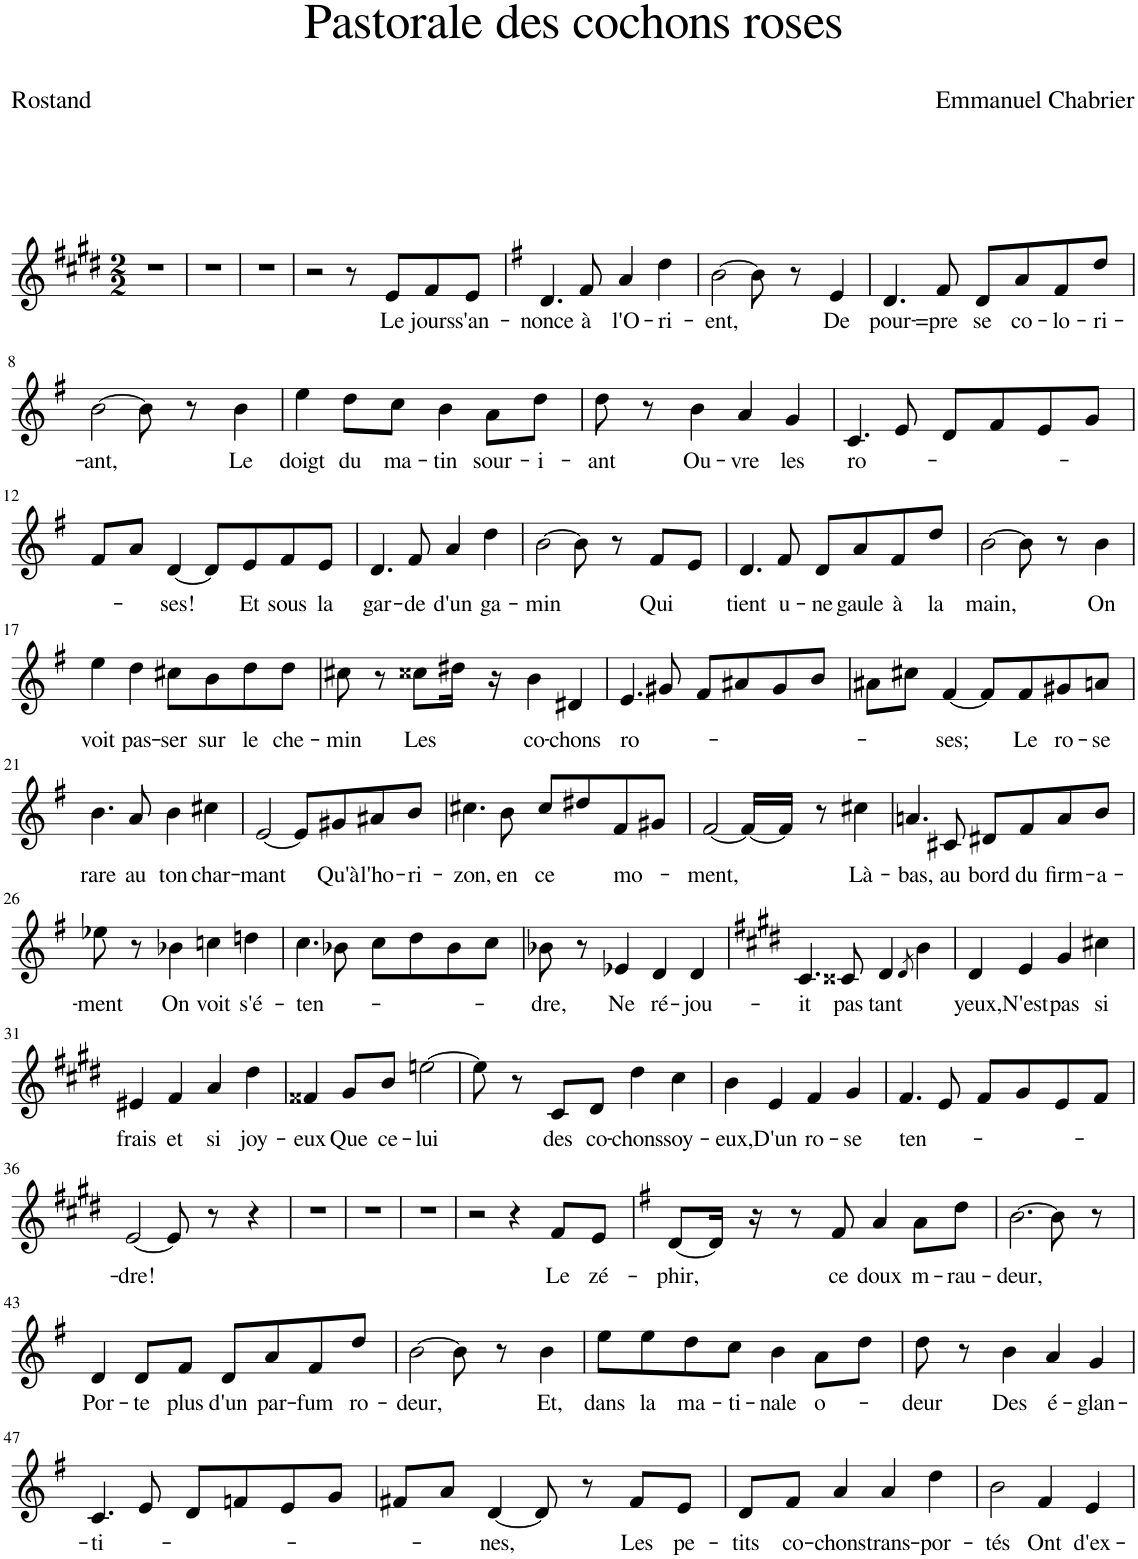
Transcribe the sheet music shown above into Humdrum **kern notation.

**kern	**text
*part1	*part1
*staff1	*staff1
*I"Piano	*
*I'Pno	*
*clefG2	*
*k[f#c#g#d#]	*
*M2/2	*
=1	=1
1r	.
=2	=2
1r	.
=3	=3
1r	.
=4	=4
2r	.
8r	.
!	!LO:LY:b
8e/L	Le
!	!LO:LY:b
8f#/	jours
!	!LO:LY:b
8e/J	s'an-
=5	=5
*k[f#]	*
!	!LO:LY:b
4.d/	-nonce
!	!LO:LY:b
8f#/	à
!	!LO:LY:b
4a/	l'O-
!	!LO:LY:b
4dd\	-ri-
=6	=6
!	!LO:LY:b
[2b\	-ent,
8b\]	.
8r	.
!	!LO:LY:b
4e/	De
=7	=7
!	!LO:LY:b
4.d/	pour-
!	!LO:LY:b
8f#/	=pre
!	!LO:LY:b
8d/L	se
!	!LO:LY:b
8a/	co-
!	!LO:LY:b
8f#/	-lo-
!	!LO:LY:b
8dd/J	-ri-
!!LO:LB:g=z
=8	=8
!	!LO:LY:b
[2b\	-ant,
8b\]	.
8r	.
!	!LO:LY:b
4b\	Le
=9	=9
!	!LO:LY:b
4ee\	doigt
!	!LO:LY:b
8dd\L	du
!	!LO:LY:b
8cc\J	ma-
!	!LO:LY:b
4b\	-tin
!	!LO:LY:b
8a\L	sour-
!	!LO:LY:b
8dd\J	-i-
=10	=10
!	!LO:LY:b
8dd\	-ant
8r	.
!	!LO:LY:b
4b\	Ou-
!	!LO:LY:b
4a/	-vre
!	!LO:LY:b
4g/	les
=11	=11
!	!LO:LY:b
4.c/	ro-
8e/	.
8d/L	.
8f#/	.
8e/	.
8g/J	.
!!LO:LB:g=z
=12	=12
8f#/L	.
8a/J	.
!	!LO:LY:b
[4d/	-ses!
8d/L]	.
!	!LO:LY:b
8e/	Et
!	!LO:LY:b
8f#/	sous
!	!LO:LY:b
8e/J	la
=13	=13
!	!LO:LY:b
4.d/	gar-
!	!LO:LY:b
8f#/	-de
!	!LO:LY:b
4a/	d'un
!	!LO:LY:b
4dd\	ga-
=14	=14
!	!LO:LY:b
[2b\	-min
8b\]	.
8r	.
!	!LO:LY:b
8f#/L	Qui
8e/J	.
=15	=15
!	!LO:LY:b
4.d/	tient
!	!LO:LY:b
8f#/	u-
!	!LO:LY:b
8d/L	-ne
!	!LO:LY:b
8a/	gaule
!	!LO:LY:b
8f#/	à
!	!LO:LY:b
8dd/J	la
=16	=16
!	!LO:LY:b
[2b\	main,
8b\]	.
8r	.
!	!LO:LY:b
4b\	On
!!LO:LB:g=z
=17	=17
!	!LO:LY:b
4ee\	voit
!	!LO:LY:b
4dd\	pas-
!	!LO:LY:b
8cc#X\L	-ser
!	!LO:LY:b
8b\	sur
!	!LO:LY:b
8dd\	le
!	!LO:LY:b
8dd\J	che-
=18	=18
!	!LO:LY:b
8cc#X\	-min
8r	.
!	!LO:LY:b
8cc##X\L	Les
16dd#X\Jk	.
16r	.
!	!LO:LY:b
4b\	co-
!	!LO:LY:b
4d#X/	-chons
=19	=19
!	!LO:LY:b
4.e/	ro-
8g#X/	.
8f#/L	.
8a#X/	.
8g#/	.
8b/J	.
=20	=20
8a#X\L	.
8cc#X\J	.
!	!LO:LY:b
[4f#/	-ses;
8f#/L]	.
!	!LO:LY:b
8f#/	Le
!	!LO:LY:b
8g#X/	ro-
!	!LO:LY:b
8an/J	-se
!!LO:LB:g=z
=21	=21
!	!LO:LY:b
4.b\	rare
!	!LO:LY:b
8a/	au
!	!LO:LY:b
4b\	ton
!	!LO:LY:b
4cc#X\	char-
=22	=22
!	!LO:LY:b
[2e/	-mant
8e/L]	.
!	!LO:LY:b
8g#X/	Qu'à
!	!LO:LY:b
8a#X/	l'ho-
!	!LO:LY:b
8b/J	-ri-
=23	=23
!	!LO:LY:b
4.cc#X\	-zon,
!	!LO:LY:b
8b\	en
!	!LO:LY:b
8cc#/L	ce
8dd#X/	.
!	!LO:LY:b
8f#/	mo-
8g#X/J	.
=24	=24
!	!LO:LY:b
[2f#/	-ment,
16f#/LL_	.
16f#/JJ]	.
8r	.
!	!LO:LY:b
4cc#X\	Là-
=25	=25
!	!LO:LY:b
4.an/	-bas,
!	!LO:LY:b
8c#X/	au
!	!LO:LY:b
8d#X/L	bord
!	!LO:LY:b
8f#/	du
!	!LO:LY:b
8a/	firm-
!	!LO:LY:b
8b/J	-a-
!!LO:LB:g=z
=26	=26
!	!LO:LY:b
8ee-X\	-ment
8r	.
!	!LO:LY:b
4b-X\	On
!	!LO:LY:b
4ccn\	voit
!	!LO:LY:b
4ddn\	s'é-
=27	=27
!	!LO:LY:b
4.cc\	-ten-
8b-X\	.
8cc\L	.
8dd\	.
8b-\	.
8cc\J	.
=28	=28
!	!LO:LY:b
8b-X\	-dre,
8r	.
!	!LO:LY:b
4e-X/	Ne
!	!LO:LY:b
4d/	ré-
!	!LO:LY:b
4d/	-jou-
=29	=29
*k[f#c#g#d#]	*
!	!LO:LY:b
4.c#/	-it
!	!LO:LY:b
8c##X/	pas
!	!LO:LY:b
4d#/	tant
8qd#/	.
4b\	.
=30	=30
!	!LO:LY:b
4d#/	yeux,
!	!LO:LY:b
4e/	N'est
!	!LO:LY:b
4g#/	pas
!	!LO:LY:b
4cc#X\	si
!!LO:LB:g=z
=31	=31
!	!LO:LY:b
4e#X/	frais
!	!LO:LY:b
4f#/	et
!	!LO:LY:b
4a/	si
!	!LO:LY:b
4dd#\	joy-
=32	=32
!	!LO:LY:b
4f##X/	-eux
!	!LO:LY:b
8g#/L	Que
!	!LO:LY:b
8b/J	ce-
!	!LO:LY:b
[2een\	-lui
=33	=33
8ee\]	.
8r	.
!	!LO:LY:b
8c#/L	des
!	!LO:LY:b
8d#/J	co-
!	!LO:LY:b
4dd#\	-chons
!	!LO:LY:b
4cc#\	soy-
=34	=34
!	!LO:LY:b
4b\	-eux,
!	!LO:LY:b
4e/	D'un
!	!LO:LY:b
4f#/	ro-
!	!LO:LY:b
4g#/	-se
=35	=35
!	!LO:LY:b
4.f#/	ten-
8e/	.
8f#/L	.
8g#/	.
8e/	.
8f#/J	.
!!LO:LB:g=z
=36	=36
!	!LO:LY:b
[2e/	-dre!
8e/]	.
8r	.
4r	.
=37	=37
1r	.
=38	=38
1r	.
=39	=39
1r	.
=40	=40
2r	.
4r	.
!	!LO:LY:b
8f#/L	Le
!	!LO:LY:b
8e/J	-zé-
=41	=41
*k[f#]	*
!	!LO:LY:b
[8d/L	-phir,
16d/Jk]	.
16r	.
8r	.
!	!LO:LY:b
8f#/	ce
!	!LO:LY:b
4a/	doux
!	!LO:LY:b
8a\L	m-
!	!LO:LY:b
8dd\J	-rau-
=42	=42
!	!LO:LY:b
[2.b\	-deur,
8b\]	.
8r	.
!!LO:LB:g=z
=43	=43
!	!LO:LY:b
4d/	Por-
!	!LO:LY:b
8d/L	-te
!	!LO:LY:b
8f#/J	plus
!	!LO:LY:b
8d/L	d'un
!	!LO:LY:b
8a/	par-
!	!LO:LY:b
8f#/	-fum
!	!LO:LY:b
8dd/J	ro-
=44	=44
!	!LO:LY:b
[2b\	-deur,
8b\]	.
8r	.
!	!LO:LY:b
4b\	Et,
=45	=45
!	!LO:LY:b
8ee\L	dans
!	!LO:LY:b
8ee\	la
!	!LO:LY:b
8dd\	ma-
!	!LO:LY:b
8cc\J	-ti-
!	!LO:LY:b
4b\	-nale
!	!LO:LY:b
8a\L	o-
8dd\J	.
=46	=46
!	!LO:LY:b
8dd\	-deur
8r	.
!	!LO:LY:b
4b\	Des
!	!LO:LY:b
4a/	é-
!	!LO:LY:b
4g/	-glan-
!!LO:LB:g=z
=47	=47
!	!LO:LY:b
4.c/	-ti-
8e/	.
8d/L	.
8fn/	.
8e/	.
8g/J	.
=48	=48
8f#X/L	.
8a/J	.
!	!LO:LY:b
[4d/	-nes,
8d/]	.
8r	.
!	!LO:LY:b
8f#/L	Les
!	!LO:LY:b
8e/J	pe-
=49	=49
!	!LO:LY:b
8d/L	-tits
!	!LO:LY:b
8f#/J	co-
!	!LO:LY:b
4a/	-chons
!	!LO:LY:b
4a/	trans-
!	!LO:LY:b
4dd\	-por-
=50	=50
!	!LO:LY:b
2b\	-tés
!	!LO:LY:b
4f#/	Ont
!	!LO:LY:b
4e/	d'ex-
=	=
*-	*-
